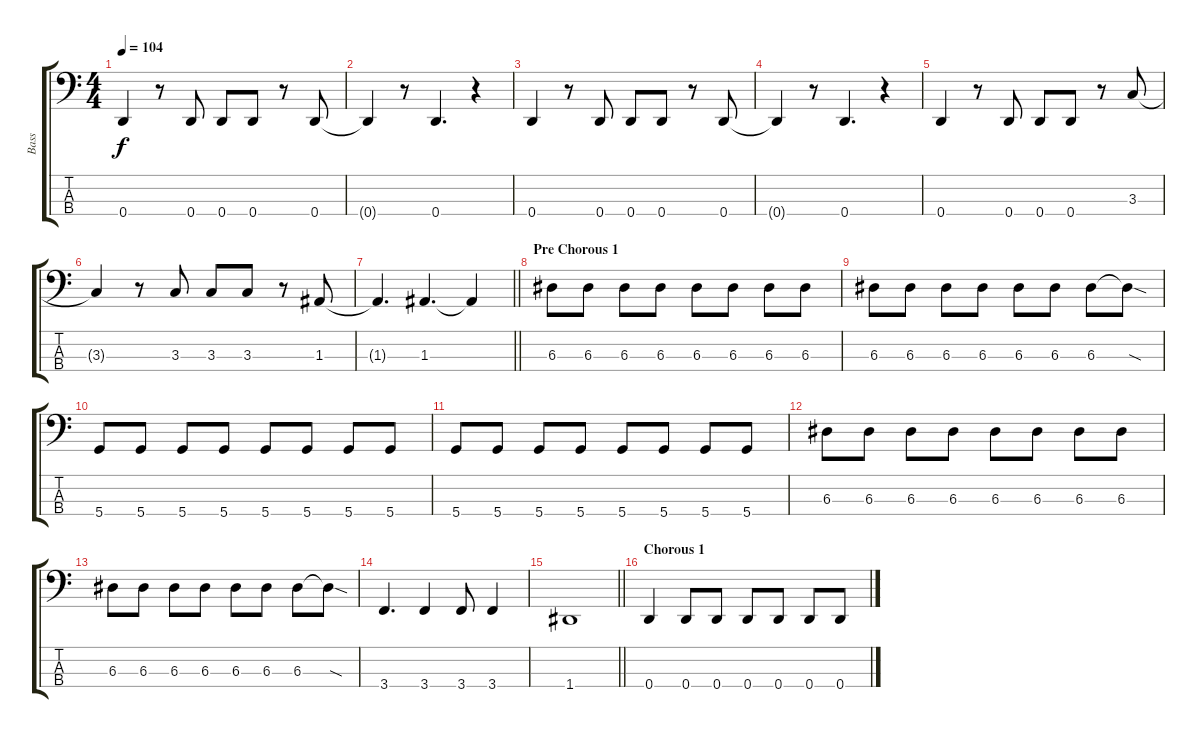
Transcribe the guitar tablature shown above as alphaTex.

\track ("Bass" "Bass") {instrument electricbassfinger}
\staff {score tabs}
\tuning (G2 D2 A1 D1) {hide}
\ts (4 4)
\section ("" "")
\tempo 104
\clef f4
\ks c
0.4.4{dy f} r.8 0.4.8 0.4.8 0.4.8 r.8 0.4.8 |
0.4{t}.4 r.8 0.4.4{d} r.4 |
0.4.4 r.8 0.4.8 0.4.8 0.4.8 r.8 0.4.8 |
0.4{t}.4 r.8 0.4.4{d} r.4 |
0.4.4 r.8 0.4.8 0.4.8 0.4.8 r.8 3.3.8 |
3.3{t}.4 r.8 3.3.8 3.3.8 3.3.8 r.8 1.3.8 |
\barLineRight lightlight
1.3{t}.4{d} 1.3.4{d} 1.3{t}.4 |
\section ("" "Pre Chorous 1")
6.3.8 6.3.8 6.3.8 6.3.8 6.3.8 6.3.8 6.3.8 6.3.8 |
6.3.8 6.3.8 6.3.8 6.3.8 6.3.8 6.3.8 6.3.8 6.3{sod t}.8 |
5.4.8 5.4.8 5.4.8 5.4.8 5.4.8 5.4.8 5.4.8 5.4.8 |
5.4.8 5.4.8 5.4.8 5.4.8 5.4.8 5.4.8 5.4.8 5.4.8 |
6.3.8 6.3.8 6.3.8 6.3.8 6.3.8 6.3.8 6.3.8 6.3.8 |
6.3.8 6.3.8 6.3.8 6.3.8 6.3.8 6.3.8 6.3.8 6.3{sod t}.8 |
3.4.4{d} 3.4.4 3.4.8 3.4.4 |
\barLineRight lightlight
1.4.1 |
\section ("" "Chorous 1")
0.4.4 0.4.8 0.4.8 0.4.8 0.4.8 0.4.8 0.4.8
